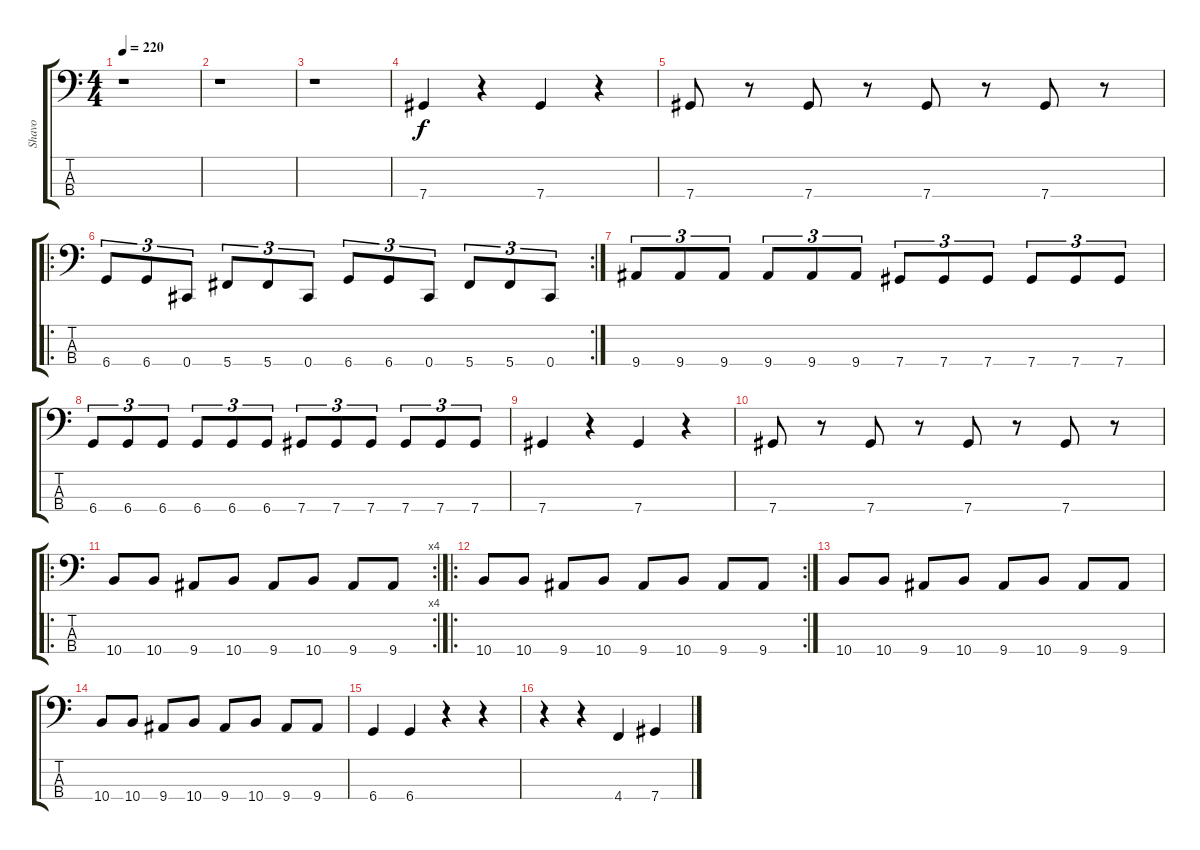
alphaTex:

\track ("Shavo" "Shavo") {instrument electricbasspick}
\staff {score tabs}
\tuning (Gb2 Db2 Ab1 Db1) {hide}
\ts (4 4)
\tempo 220
\clef f4
\ks c
r.1{dy f} |
r.1 |
r.1 |
7.4.4 r.4 7.4.4 r.4 |
7.4.8 r.8 7.4.8 r.8 7.4.8 r.8 7.4.8 r.8 |
\ro
\rc 2
6.4.8{tu (3 2)} 6.4.8{tu (3 2)} 0.4.8{tu (3 2)} 5.4.8{tu (3 2)} 5.4.8{tu (3 2)} 0.4.8{tu (3 2)} 6.4.8{tu (3 2)} 6.4.8{tu (3 2)} 0.4.8{tu (3 2)} 5.4.8{tu (3 2)} 5.4.8{tu (3 2)} 0.4.8{tu (3 2)} |
9.4.8{tu (3 2)} 9.4.8{tu (3 2)} 9.4.8{tu (3 2)} 9.4.8{tu (3 2)} 9.4.8{tu (3 2)} 9.4.8{tu (3 2)} 7.4.8{tu (3 2)} 7.4.8{tu (3 2)} 7.4.8{tu (3 2)} 7.4.8{tu (3 2)} 7.4.8{tu (3 2)} 7.4.8{tu (3 2)} |
6.4.8{tu (3 2)} 6.4.8{tu (3 2)} 6.4.8{tu (3 2)} 6.4.8{tu (3 2)} 6.4.8{tu (3 2)} 6.4.8{tu (3 2)} 7.4.8{tu (3 2)} 7.4.8{tu (3 2)} 7.4.8{tu (3 2)} 7.4.8{tu (3 2)} 7.4.8{tu (3 2)} 7.4.8{tu (3 2)} |
7.4.4 r.4 7.4.4 r.4 |
7.4.8 r.8 7.4.8 r.8 7.4.8 r.8 7.4.8 r.8 |
\ro
\rc 4
10.4.8 10.4.8 9.4.8 10.4.8 9.4.8 10.4.8 9.4.8 9.4.8 |
\ro
\rc 2
10.4.8 10.4.8 9.4.8 10.4.8 9.4.8 10.4.8 9.4.8 9.4.8 |
10.4.8 10.4.8 9.4.8 10.4.8 9.4.8 10.4.8 9.4.8 9.4.8 |
10.4.8 10.4.8 9.4.8 10.4.8 9.4.8 10.4.8 9.4.8 9.4.8 |
6.4.4 6.4.4 r.4 r.4 |
r.4 r.4 4.4.4 7.4.4
